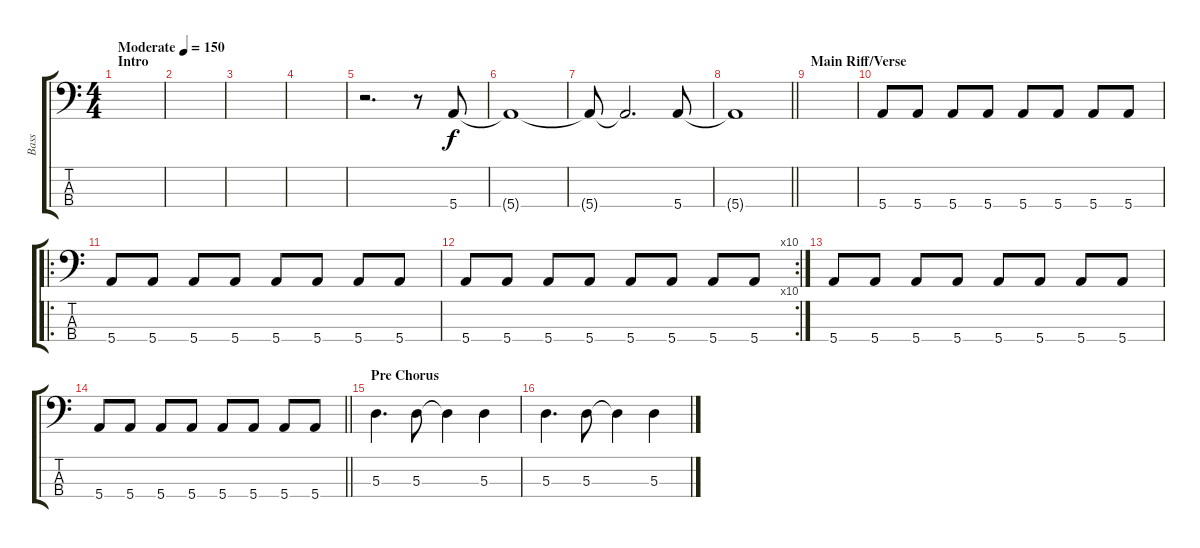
\track ("Bass" "Bass") {instrument electricbassfinger}
\staff {score tabs}
\tuning (G2 D2 A1 E1) {hide}
\ts (4 4)
\section ("" "Intro")
\tempo (150 "Moderate")
\clef f4
\ks c
|
|
|
|
r.2{d} r.8 5.4.8 |
5.4{t}.1 |
5.4{t}.8 5.4{t}.2{d} 5.4.8 |
\barLineRight lightlight
5.4{t}.1 |
\section ("" "Main Riff/Verse")
|
5.4.8 5.4.8 5.4.8 5.4.8 5.4.8 5.4.8 5.4.8 5.4.8 |
\ro
5.4.8 5.4.8 5.4.8 5.4.8 5.4.8 5.4.8 5.4.8 5.4.8 |
\rc 10
5.4.8 5.4.8 5.4.8 5.4.8 5.4.8 5.4.8 5.4.8 5.4.8 |
5.4.8 5.4.8 5.4.8 5.4.8 5.4.8 5.4.8 5.4.8 5.4.8 |
\barLineRight lightlight
5.4.8 5.4.8 5.4.8 5.4.8 5.4.8 5.4.8 5.4.8 5.4.8 |
\section ("" "Pre Chorus")
5.3.4{d} 5.3.8 5.3{t}.4 5.3.4 |
5.3.4{d} 5.3.8 5.3{t}.4 5.3.4
